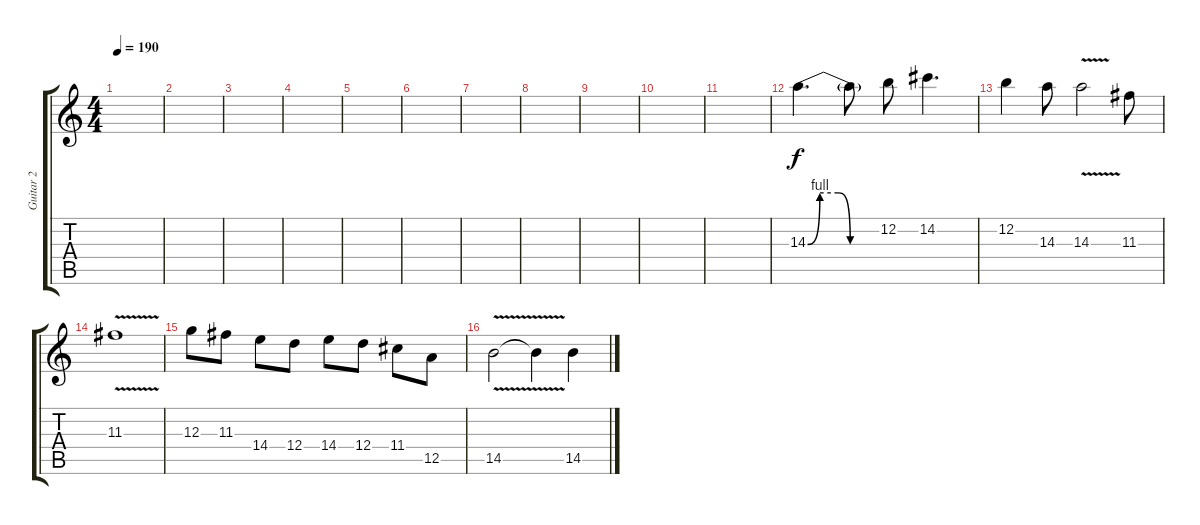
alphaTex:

\track ("Guitar 2" "Guitar 2") {instrument distortionguitar}
\staff {score tabs}
\tuning (E4 B3 G3 D3 A2 E2) {hide}
\ts (4 4)
\tempo 190
\clef g2
\ks c
|
|
|
|
|
|
|
|
|
|
|
14.3{be (custom 0 0 10 4 25 4 35 0 60 0)}.4{d} 14.3{t}.8 12.2.8 14.2.4{d} |
12.2.4 14.3.8 14.3{v}.2 11.3.8 |
11.3{v}.1 |
12.3.8 11.3.8 14.4.8 12.4.8 14.4.8 12.4.8 11.4.8 12.5.8 |
14.5{v}.2 14.5{t}.4 14.5.4
